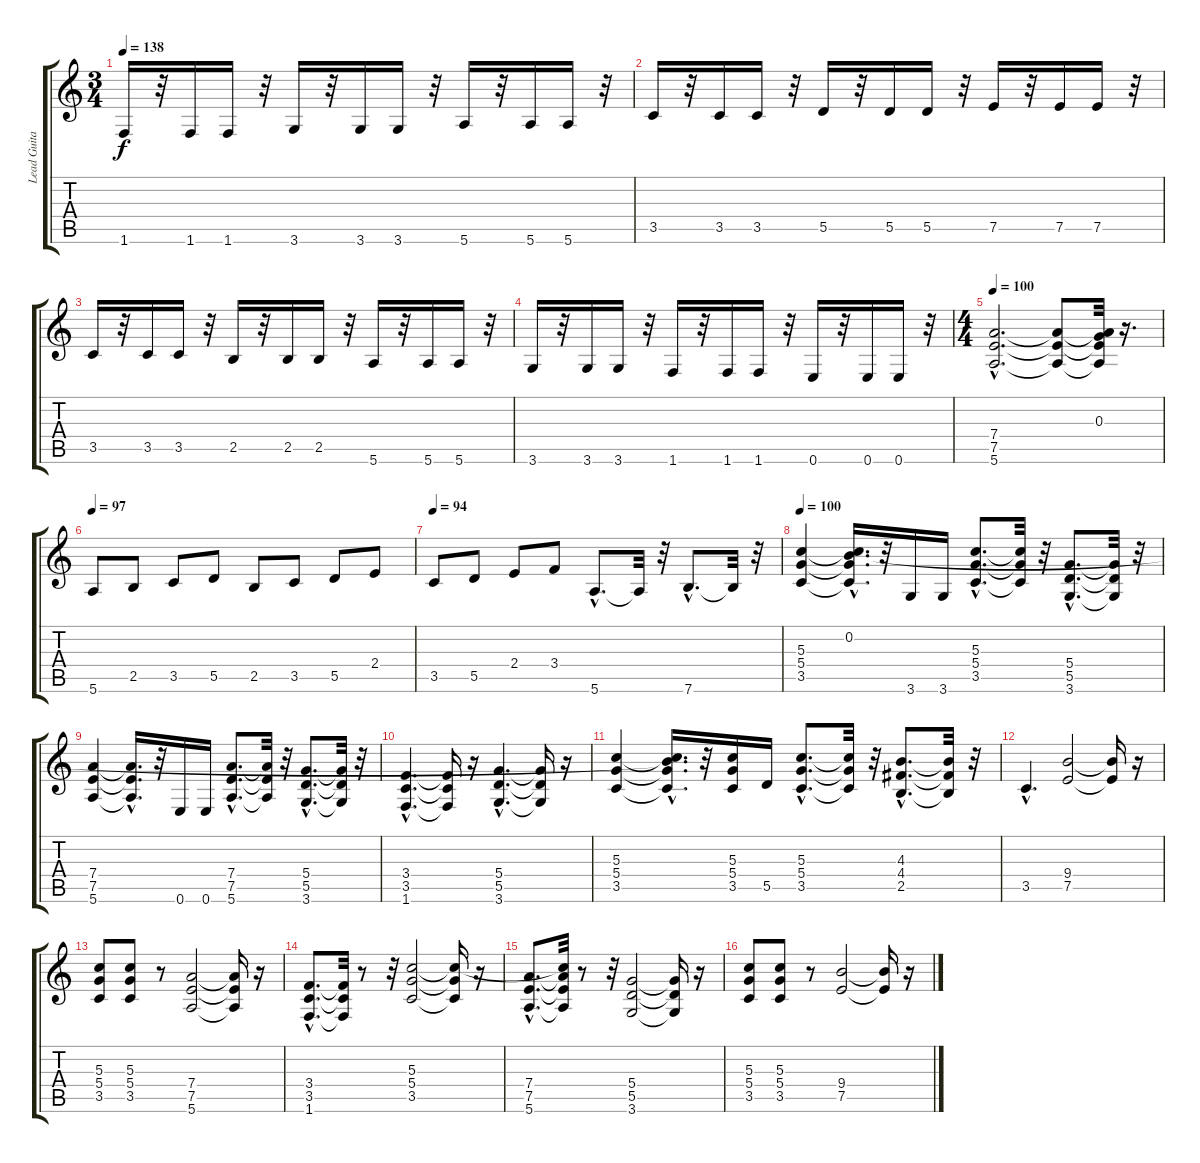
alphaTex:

\track ("Lead Guitar" "Lead Guita") {instrument distortionguitar}
\staff {score tabs}
\tuning (E4 B3 G3 D3 A2 E2) {hide}
\ts (3 4)
\tempo 138
\clef g2
\ks c
1.6.16{dy f instrument electricguitarmuted} r.32 1.6.16 1.6.16 r.32 3.6.16 r.32 3.6.16 3.6.16 r.32 5.6.16 r.32 5.6.16 5.6.16 r.32 |
3.5.16 r.32 3.5.16 3.5.16 r.32 5.5.16 r.32 5.5.16 5.5.16 r.32 7.5.16 r.32 7.5.16 7.5.16 r.32 |
3.5.16 r.32 3.5.16 3.5.16 r.32 2.5.16 r.32 2.5.16 2.5.16 r.32 5.6.16 r.32 5.6.16 5.6.16 r.32 |
3.6.16 r.32 3.6.16 3.6.16 r.32 1.6.16 r.32 1.6.16 1.6.16 r.32 0.6.16 r.32 0.6.16 0.6.16 r.32 |
\ts (4 4)
\tempo 100
(7.4{hac} 7.5{hac} 5.6{hac}).2{d instrument distortionguitar} (7.4{t} 7.5{t} 5.6{t}).8 (0.3 7.4{t} 7.5{t} 5.6{t}).32 r.16{d} |
\tempo 97
5.6.8 2.5.8 3.5.8 5.5.8 2.5.8 3.5.8 5.5.8 2.4.8 |
\tempo 94
3.5.8 5.5.8 2.4.8 3.4.8 5.6{hac}.8{d} 5.6{t}.32 r.32 7.6{hac}.8{d} 7.6{t}.32 r.32 |
\tempo 100
(5.3 5.4 3.5).4 (0.2{hac} 5.3{hac t} 5.4{hac t} 3.5{hac t}).16{d} r.32 3.6.16{instrument electricguitarmuted} 3.6.16 (5.3{hac} 5.4{hac} 3.5{hac}).8{d instrument distortionguitar} (5.3{t} 5.4{t} 3.5{t}).32 r.32 (5.4{hac} 5.5{hac} 3.6{hac}).8{d} (5.4{t} 5.5{t} 3.6{t}).32 r.32 |
(7.4 7.5 5.6).4 (7.4{hac t} 7.5{hac t} 5.6{hac t}).16{d} r.32 0.6.16{instrument electricguitarmuted} 0.6.16 (7.4{hac} 7.5{hac} 5.6{hac}).8{d instrument distortionguitar} (7.4{t} 7.5{t} 5.6{t}).32 r.32 (5.4{hac} 5.5{hac} 3.6{hac}).8{d} (5.4{t} 5.5{t} 3.6{t}).32 r.32 |
(3.4{hac} 3.5{hac} 1.6{hac}).4{d} (3.4{t} 3.5{t} 1.6{t}).16 r.16 (5.4{hac} 5.5{hac} 3.6{hac}).4{d} (5.4{t} 5.5{t} 3.6{t}).16 r.16 |
(5.3 5.4 3.5).4 (0.2{hac t} 5.3{hac t} 5.4{hac t} 3.5{hac t}).16{d} r.32 (5.3 5.4 3.5).16 5.5.16 (5.3{hac} 5.4{hac} 3.5{hac}).8{d} (5.3{t} 5.4{t} 3.5{t}).32 r.32 (4.3{hac} 4.4{hac} 2.5{hac}).8{d} (4.3{t} 4.4{t} 2.5{t}).32 r.32 |
3.5{hac}.4{d} (9.4 7.5).2 (9.4{t} 7.5{t}).16 r.16 |
(5.3 5.4 3.5).8 (5.3 5.4 3.5).8 r.8 (7.4 7.5 5.6).2 (7.4{t} 7.5{t} 5.6{t}).16 r.16 |
(3.4{hac} 3.5{hac} 1.6{hac}).8{d} (3.4{t} 3.5{t} 1.6{t}).32 r.8 r.32 (5.3 5.4 3.5).2 (5.3{t} 5.4{t} 3.5{t}).16 r.16 |
(7.4{hac} 7.5{hac} 5.6{hac}).8{d} (5.3{t} 7.4{t} 7.5{t} 5.6{t}).32 r.8 r.32 (5.4 5.5 3.6).2 (5.4{t} 5.5{t} 3.6{t}).16 r.16 |
(5.3 5.4 3.5).8 (5.3 5.4 3.5).8 r.8 (9.4 7.5).2 (9.4{t} 7.5{t}).16 r.16
